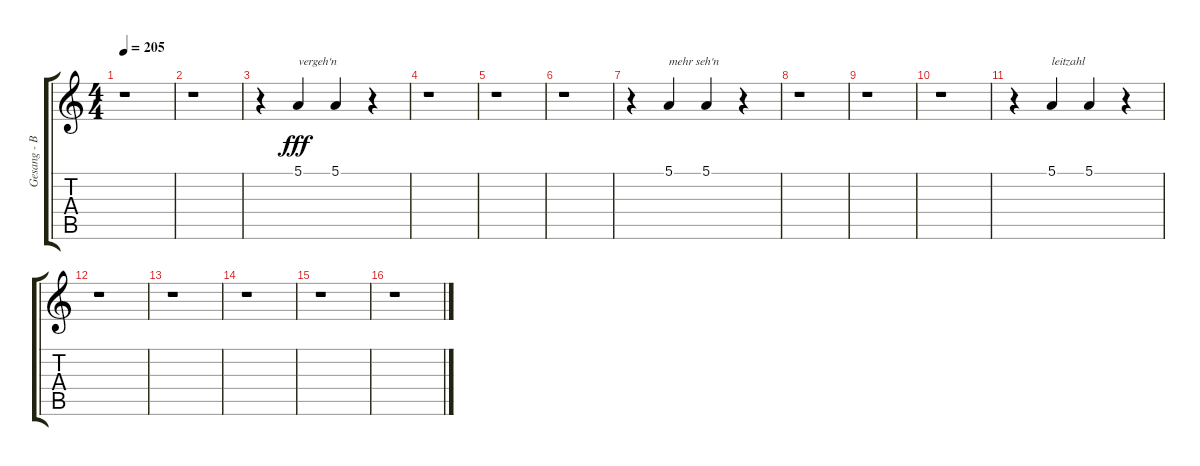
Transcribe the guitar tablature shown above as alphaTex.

\track ("Gesang - Bela B." "Gesang - B") {instrument lead2sawtooth}
\staff {score tabs}
\tuning (E4 B3 G3 D3 A2 E2) {hide}
\ts (4 4)
\tempo 205
\clef g2
\ks c
r.1{dy fff} |
r.1 |
r.4 5.1.4{txt "vergeh'n"} 5.1.4 r.4 |
r.1 |
r.1 |
r.1 |
r.4 5.1.4{txt "mehr seh'n"} 5.1.4 r.4 |
r.1 |
r.1 |
r.1 |
r.4 5.1.4{txt "leitzahl"} 5.1.4 r.4 |
r.1 |
r.1 |
r.1 |
r.1 |
r.1
